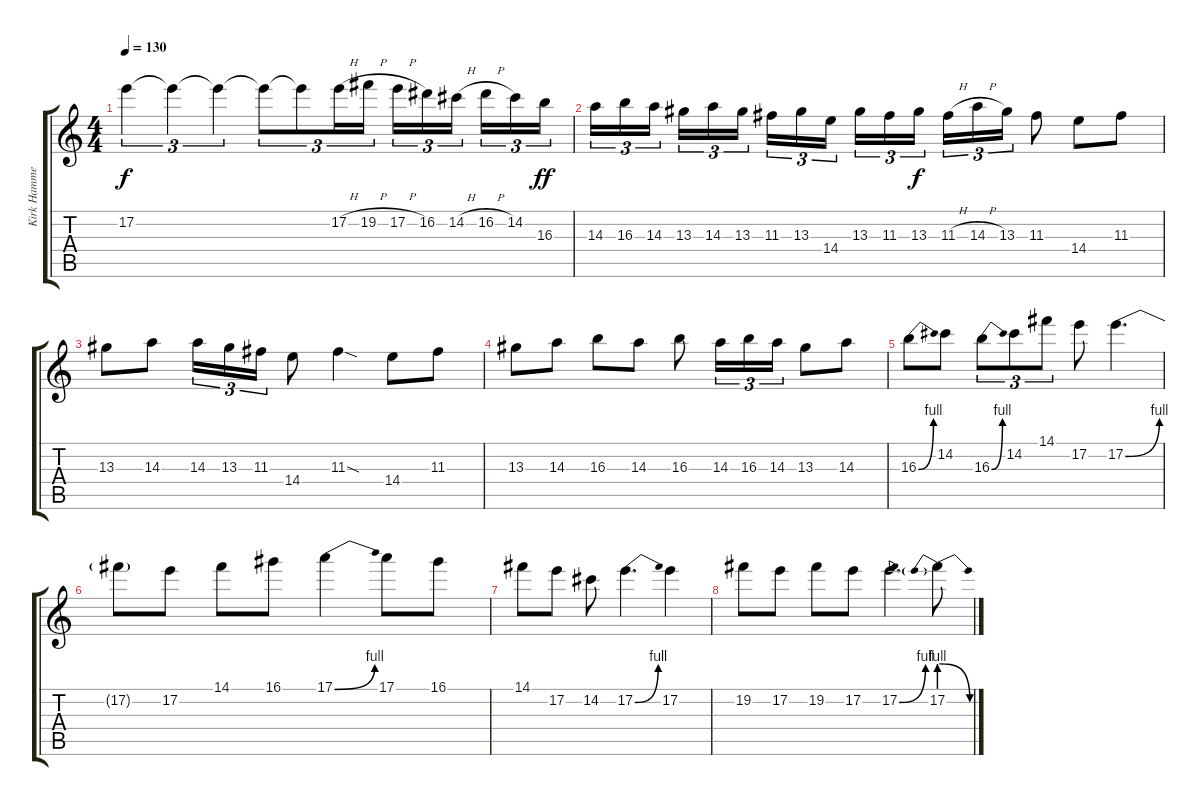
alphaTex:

\track ("Kirk Hammett" "Kirk Hamme") {instrument distortionguitar}
\staff {score tabs}
\tuning (E4 B3 G3 D3 A2 E2) {hide}
\ts (4 4)
\tempo 130
\clef g2
\ks c
17.2{t}.4{tu (3 2) dy f} 17.2{t}.4{tu (3 2)} 17.2{t}.4{tu (3 2)} 17.2{t}.8{tu (3 2)} 17.2{t}.8{tu (3 2)} 17.2{h}.16{tu (3 2)} 19.2{h}.16{tu (3 2)} 17.2{h}.16{tu (3 2)} 16.2.16{tu (3 2)} 14.2{h}.16{tu (3 2) beam splitsecondary} 16.2{h}.16{tu (3 2)} 14.2.16{tu (3 2)} 16.3.16{tu (3 2) dy ff} |
14.3.16{tu (3 2)} 16.3.16{tu (3 2)} 14.3.16{tu (3 2) beam splitsecondary} 13.3.16{tu (3 2)} 14.3.16{tu (3 2)} 13.3.16{tu (3 2)} 11.3.16{tu (3 2)} 13.3.16{tu (3 2)} 14.4.16{tu (3 2) beam splitsecondary} 13.3.16{tu (3 2)} 11.3.16{tu (3 2)} 13.3.16{tu (3 2) dy f} 11.3{h}.16{tu (3 2)} 14.3{h}.16{tu (3 2)} 13.3.16{tu (3 2)} 11.3.8 14.4.8 11.3.8 |
13.3.8 14.3.8 14.3.16{tu (3 2)} 13.3.16{tu (3 2)} 11.3.16{tu (3 2)} 14.4.8 11.3{sod}.4 14.4.8 11.3.8 |
13.3.8 14.3.8 16.3.8 14.3.8 16.3.8 14.3.16{tu (3 2)} 16.3.16{tu (3 2)} 14.3.16{tu (3 2)} 13.3.8 14.3.8 |
16.3{be (bend 0 0 60 4)}.8 14.2.8 16.3{be (bend 0 0 60 4)}.8{tu (3 2)} 14.2.8{tu (3 2)} 14.1.8{tu (3 2)} 17.2.8 17.2{be (bend 0 0 60 4)}.4{d} |
17.2{t}.8 17.2.8 14.1.8 16.1.8 17.1{be (bend 0 0 60 4)}.4 17.1.8 16.1.8 |
14.1.8 17.2.8 14.2.8 17.2{be (bend 0 0 60 4)}.4{d} 17.2.4 |
19.2.8 17.2.8 19.2.8 17.2.8 17.2{be (bend 0 0 60 4)}.4{d} 17.2{be (prebendrelease 0 4 60 0)}.8
